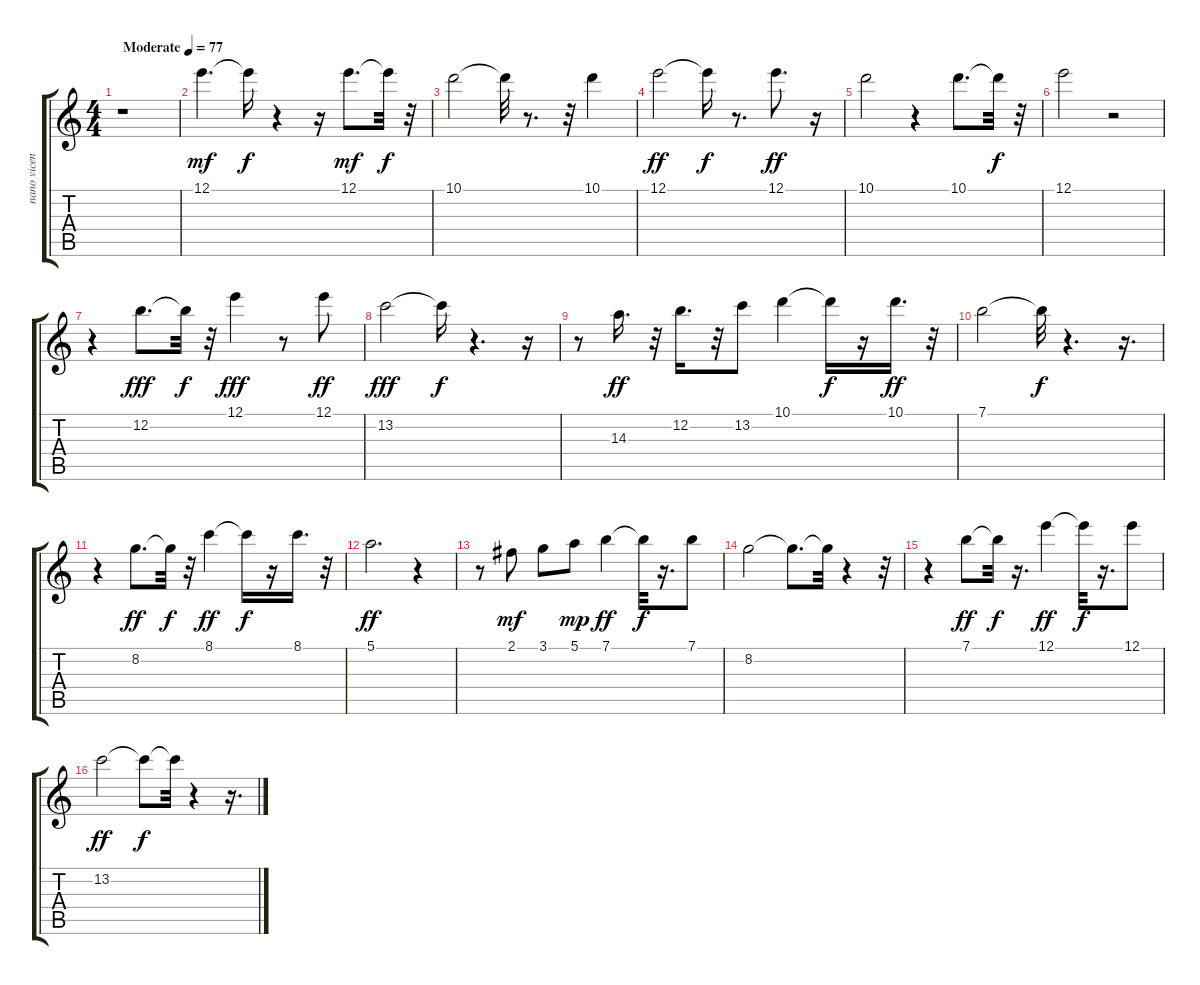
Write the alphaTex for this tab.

\track ("nano vicencio" "nano vicen") {instrument electricguitarmuted}
\staff {score tabs}
\tuning (E4 B3 G3 D3 A2 E2) {hide}
\ts (4 4)
\tempo (77 "Moderate")
\clef g2
\ks c
r.1{dy mf instrument electricguitarmuted} |
12.1.4{d} 12.1{t}.16{dy f} r.4 r.16 12.1.8{d dy mf} 12.1{t}.32{dy f} r.32 |
10.1.2 10.1{t}.32 r.8{d} r.32 10.1.4 |
12.1.2{dy ff} 12.1{t}.16{dy f} r.8{d} 12.1.8{d dy ff} r.16 |
10.1.2 r.4 10.1.8{d} 10.1{t}.32{dy f} r.32 |
12.1.2 r.2 |
r.4 12.2.8{d dy fff} 12.2{t}.32{dy f} r.32 12.1.4{dy fff} r.8 12.1.8{dy ff} |
13.2.2{dy fff} 13.2{t}.16{dy f} r.4{d} r.16 |
r.8 14.3.16{d dy ff} r.32 12.2.16{d} r.32 13.2.8 10.1.4 10.1{t}.16{dy f} r.16 10.1.16{d dy ff} r.32 |
7.1.2 7.1{t}.32{dy f} r.4{d} r.16{d} |
r.4 8.2.8{d dy ff} 8.2{t}.32{dy f} r.32 8.1.4{dy ff} 8.1{t}.16{dy f} r.16 8.1.16{d} r.32 |
5.1.2{d dy ff} r.4 |
r.8 2.1.8{dy mf} 3.1.8 5.1.8{dy mp} 7.1.4{dy ff} 7.1{t}.32{dy f} r.16{d} 7.1.8 |
8.2.2 8.2{t}.8{d} 8.2{t}.32 r.4 r.32 |
r.4 7.1.8{dy ff} 7.1{t}.32{dy f} r.16{d} 12.1.4{dy ff} 12.1{t}.32{dy f} r.16{d} 12.1.8 |
13.2.2{dy ff} 13.2{t}.8{dy f} 13.2{t}.32 r.4 r.16{d}
